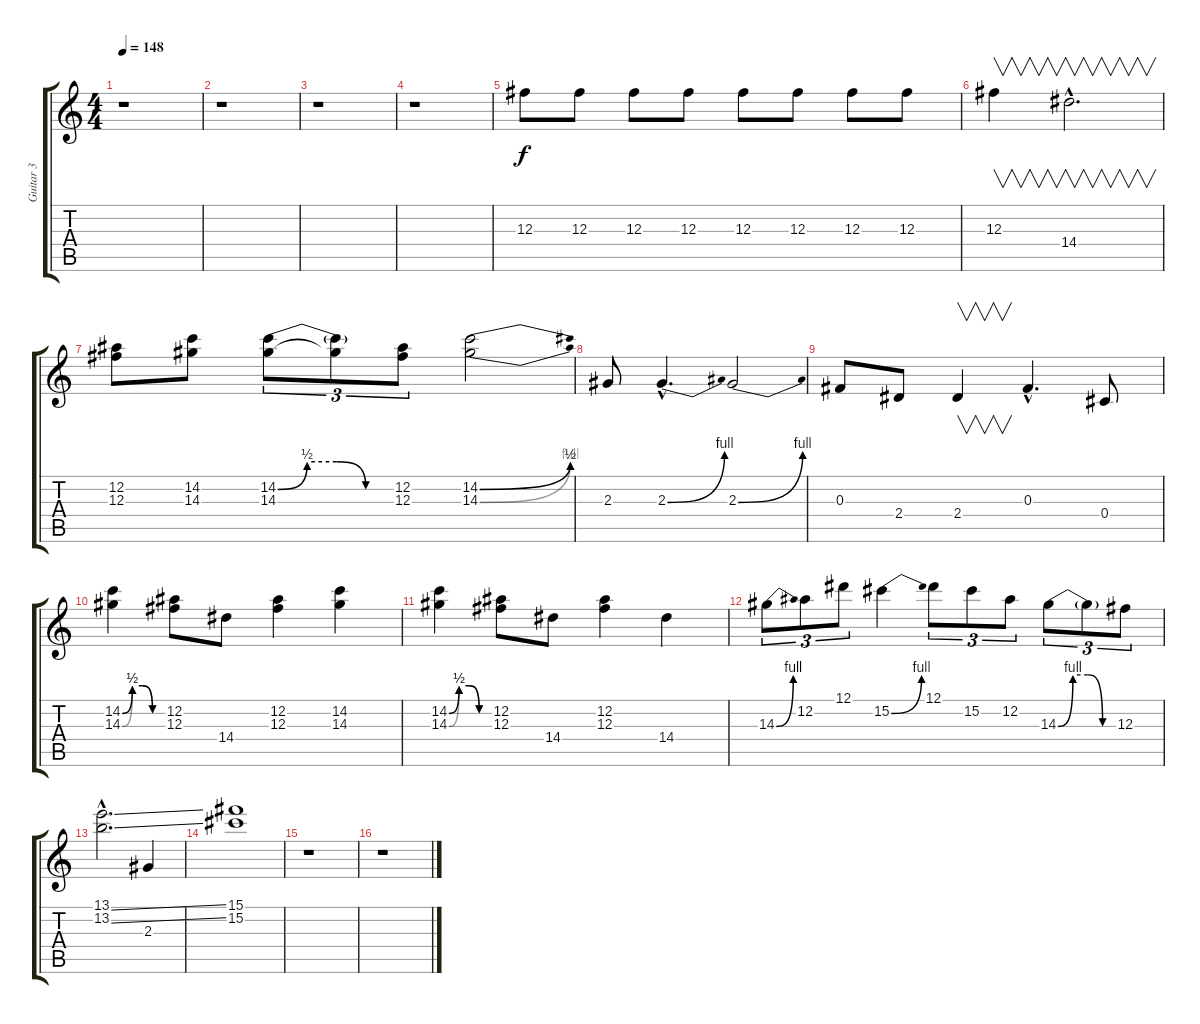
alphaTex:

\track ("Guitar 3" "Guitar 3") {instrument distortionguitar}
\staff {score tabs}
\tuning (Eb4 Bb3 Gb3 Db3 Ab2 Eb2) {hide}
\ts (4 4)
\tempo 148
\clef g2
\ks c
r.1{dy f} |
r.1 |
r.1 |
r.1 |
12.3.8 12.3.8 12.3.8 12.3.8 12.3.8 12.3.8 12.3.8 12.3.8 |
12.3.4{v} 14.4{hac}.2{v d} |
(12.2 12.3).8 (14.2 14.3).8 (14.2{be (custom 0 0 15 2 30 2 45 0 60 0)} 14.3).8{tu (3 2)} (14.2{t} 14.3{t}).8{tu (3 2)} (12.2 12.3).8{tu (3 2)} (14.2{be (bend 0 0 60 2)} 14.3{be (bend 0 0 60 4)}).2 |
2.3.8 2.3{be (bend 0 0 60 4) hac}.4{d} 2.3{be (bend 0 0 60 4)}.2 |
0.3.8 2.4.8 2.4.4{v} 0.3{hac}.4{d} 0.4.8 |
(14.2{be (custom 0 0 15 2 30 2 45 0 60 0)} 14.3{be (custom 0 0 15 2 30 2 45 0 60 0)}).4 (12.2 12.3).8 14.4.8 (12.2 12.3).4 (14.2 14.3).4 |
(14.2{be (custom 0 0 15 2 30 2 45 0 60 0)} 14.3{be (custom 0 0 15 2 30 2 45 0 60 0)}).4 (12.2 12.3).8 14.4.8 (12.2 12.3).4 14.4.4 |
14.3{be (bend 0 0 60 4)}.8{tu (3 2)} 12.2.8{tu (3 2)} 12.1.8{tu (3 2)} 15.2{be (bend 0 0 60 4)}.4 12.1.8{tu (3 2)} 15.2.8{tu (3 2)} 12.2.8{tu (3 2)} 14.3{be (custom 0 0 15 4 30 4 45 0 60 0)}.8{tu (3 2)} 14.3{t}.8{tu (3 2)} 12.3.8{tu (3 2)} |
(13.1{ss hac} 13.2{ss hac}).2{d} 2.3.4 |
(15.1 15.2).1 |
r.1 |
r.1
